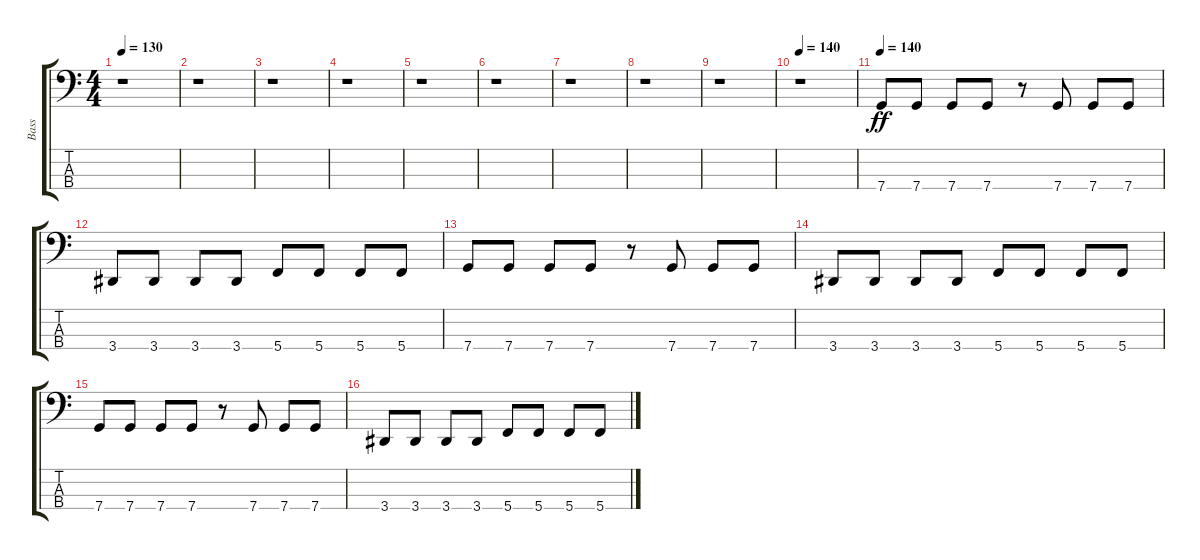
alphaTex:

\track ("Bass" "Bass") {instrument electricbasspick}
\staff {score tabs}
\tuning (F2 C2 G1 C1) {hide}
\ts (4 4)
\tempo 130
\clef f4
\ks c
r.1{dy f} |
r.1 |
r.1 |
r.1 |
r.1 |
r.1 |
r.1 |
r.1 |
r.1 |
\tempo 140
r.1 |
\tempo 140
7.4.8{dy ff volume 10} 7.4.8 7.4.8 7.4.8 r.8 7.4.8 7.4.8 7.4.8 |
3.4.8 3.4.8 3.4.8 3.4.8 5.4.8 5.4.8 5.4.8 5.4.8 |
7.4.8 7.4.8 7.4.8 7.4.8 r.8 7.4.8 7.4.8 7.4.8 |
3.4.8 3.4.8 3.4.8 3.4.8 5.4.8 5.4.8 5.4.8 5.4.8 |
7.4.8 7.4.8 7.4.8 7.4.8 r.8 7.4.8 7.4.8 7.4.8 |
3.4.8 3.4.8 3.4.8 3.4.8 5.4.8 5.4.8 5.4.8 5.4.8
